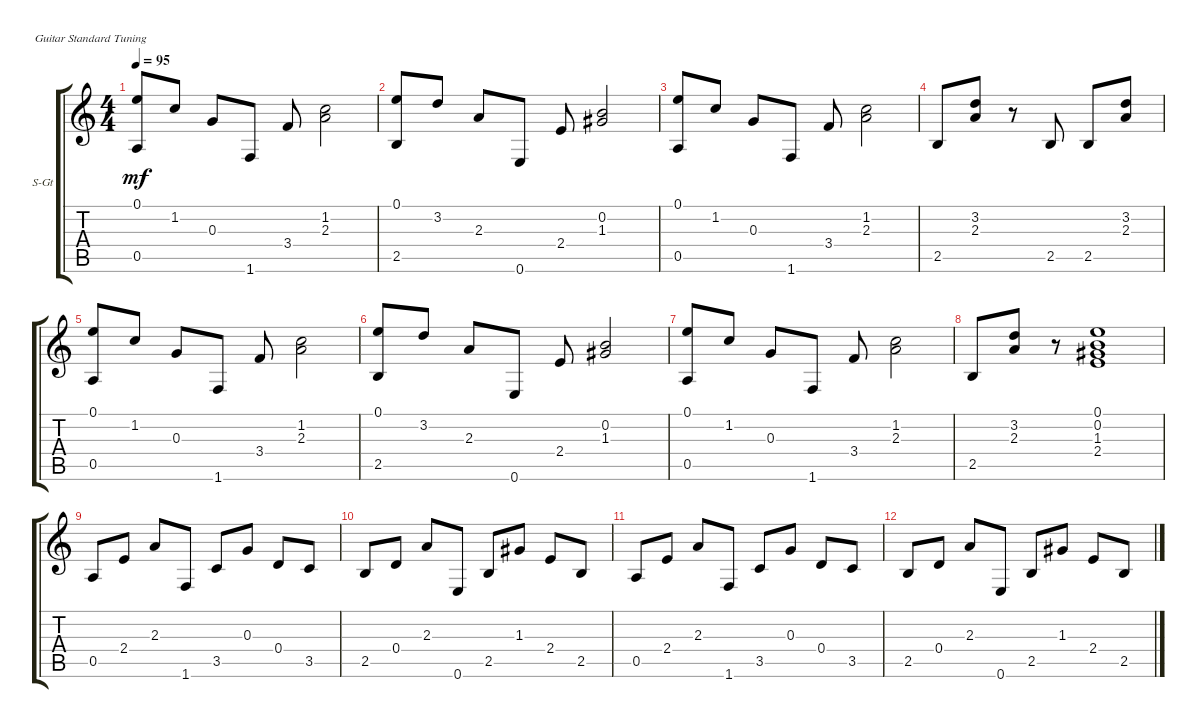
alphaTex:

\defaultSystemsLayout 4
\bracketExtendMode groupsimilarinstruments
\firstSystemTrackNameOrientation horizontal
\otherSystemsTrackNameOrientation horizontal
\track ("Steel Guitar" "S-Gt") {instrument acousticguitarsteel}
\staff {score tabs}
\tuning (E4 B3 G3 D3 A2 E2)
\ts (4 4)
\tempo 95
\clef g2
\ks c
(0.5 0.1).8{dy mf instrument acousticguitarsteel} 1.2.8 0.3.8 1.6.8 3.4.8 (2.3 1.2).2 |
(2.5 0.1).8 3.2.8 2.3.8 0.6.8 2.4.8 (0.2 1.3).2 |
(0.5 0.1).8 1.2.8 0.3.8 1.6.8 3.4.8 (2.3 1.2).2 |
2.5.8 (2.3 3.2).8 r.8 2.5.8 2.5.8 (2.3 3.2).8 |
(0.5 0.1).8 1.2.8 0.3.8 1.6.8 3.4.8 (2.3 1.2).2 |
(2.5 0.1).8 3.2.8 2.3.8 0.6.8 2.4.8 (0.2 1.3).2 |
(0.5 0.1).8 1.2.8 0.3.8 1.6.8 3.4.8 (2.3 1.2).2 |
2.5.8 (2.3 3.2).8 r.8 (2.4 1.3 0.2 0.1).1 |
0.5.8 2.4.8 2.3.8 1.6.8 3.5.8 0.3.8 0.4.8 3.5.8 |
2.5.8 0.4.8 2.3.8 0.6.8 2.5.8 1.3.8 2.4.8 2.5.8 |
0.5.8 2.4.8 2.3.8 1.6.8 3.5.8 0.3.8 0.4.8 3.5.8 |
2.5.8 0.4.8 2.3.8 0.6.8 2.5.8 1.3.8 2.4.8 2.5.8
